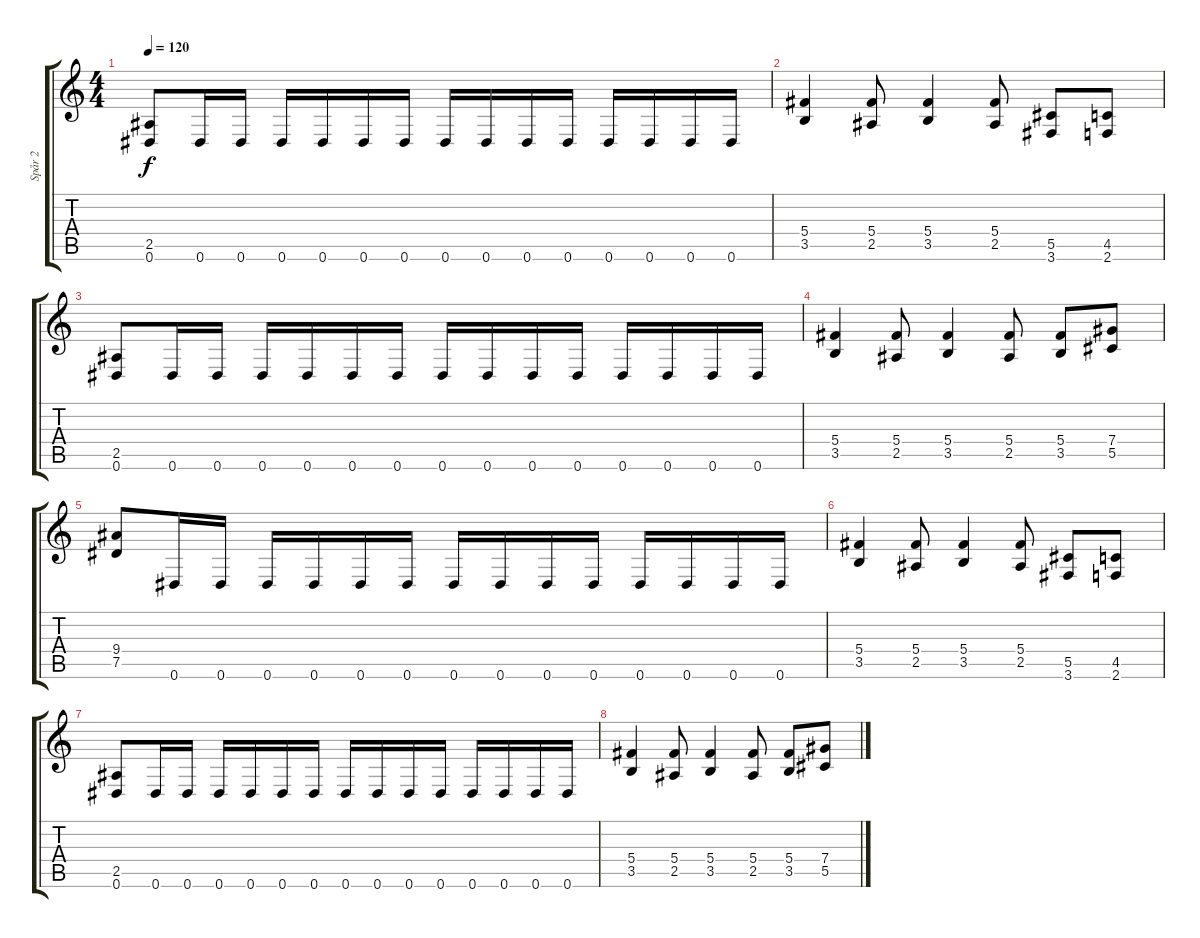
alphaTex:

\track ("Spår 2" "Spår 2") {instrument distortionguitar}
\staff {score tabs}
\tuning (Eb4 Bb3 Gb3 Db3 Ab2 Eb2) {hide}
\ts (4 4)
\tempo 120
\clef g2
\ks c
(2.5 0.6).8{dy f instrument distortionguitar} 0.6.16 0.6.16 0.6.16 0.6.16 0.6.16 0.6.16 0.6.16 0.6.16 0.6.16 0.6.16 0.6.16 0.6.16 0.6.16 0.6.16 |
(5.4 3.5).4 (5.4 2.5).8 (5.4 3.5).4 (5.4 2.5).8 (5.5 3.6).8 (4.5 2.6).8 |
(2.5 0.6).8 0.6.16 0.6.16 0.6.16 0.6.16 0.6.16 0.6.16 0.6.16 0.6.16 0.6.16 0.6.16 0.6.16 0.6.16 0.6.16 0.6.16 |
(5.4 3.5).4 (5.4 2.5).8 (5.4 3.5).4 (5.4 2.5).8 (5.4 3.5).8 (7.4 5.5).8 |
(9.4 7.5).8 0.6.16 0.6.16 0.6.16 0.6.16 0.6.16 0.6.16 0.6.16 0.6.16 0.6.16 0.6.16 0.6.16 0.6.16 0.6.16 0.6.16 |
(5.4 3.5).4 (5.4 2.5).8 (5.4 3.5).4 (5.4 2.5).8 (5.5 3.6).8 (4.5 2.6).8 |
(2.5 0.6).8 0.6.16 0.6.16 0.6.16 0.6.16 0.6.16 0.6.16 0.6.16 0.6.16 0.6.16 0.6.16 0.6.16 0.6.16 0.6.16 0.6.16 |
(5.4 3.5).4 (5.4 2.5).8 (5.4 3.5).4 (5.4 2.5).8 (5.4 3.5).8 (7.4 5.5).8
